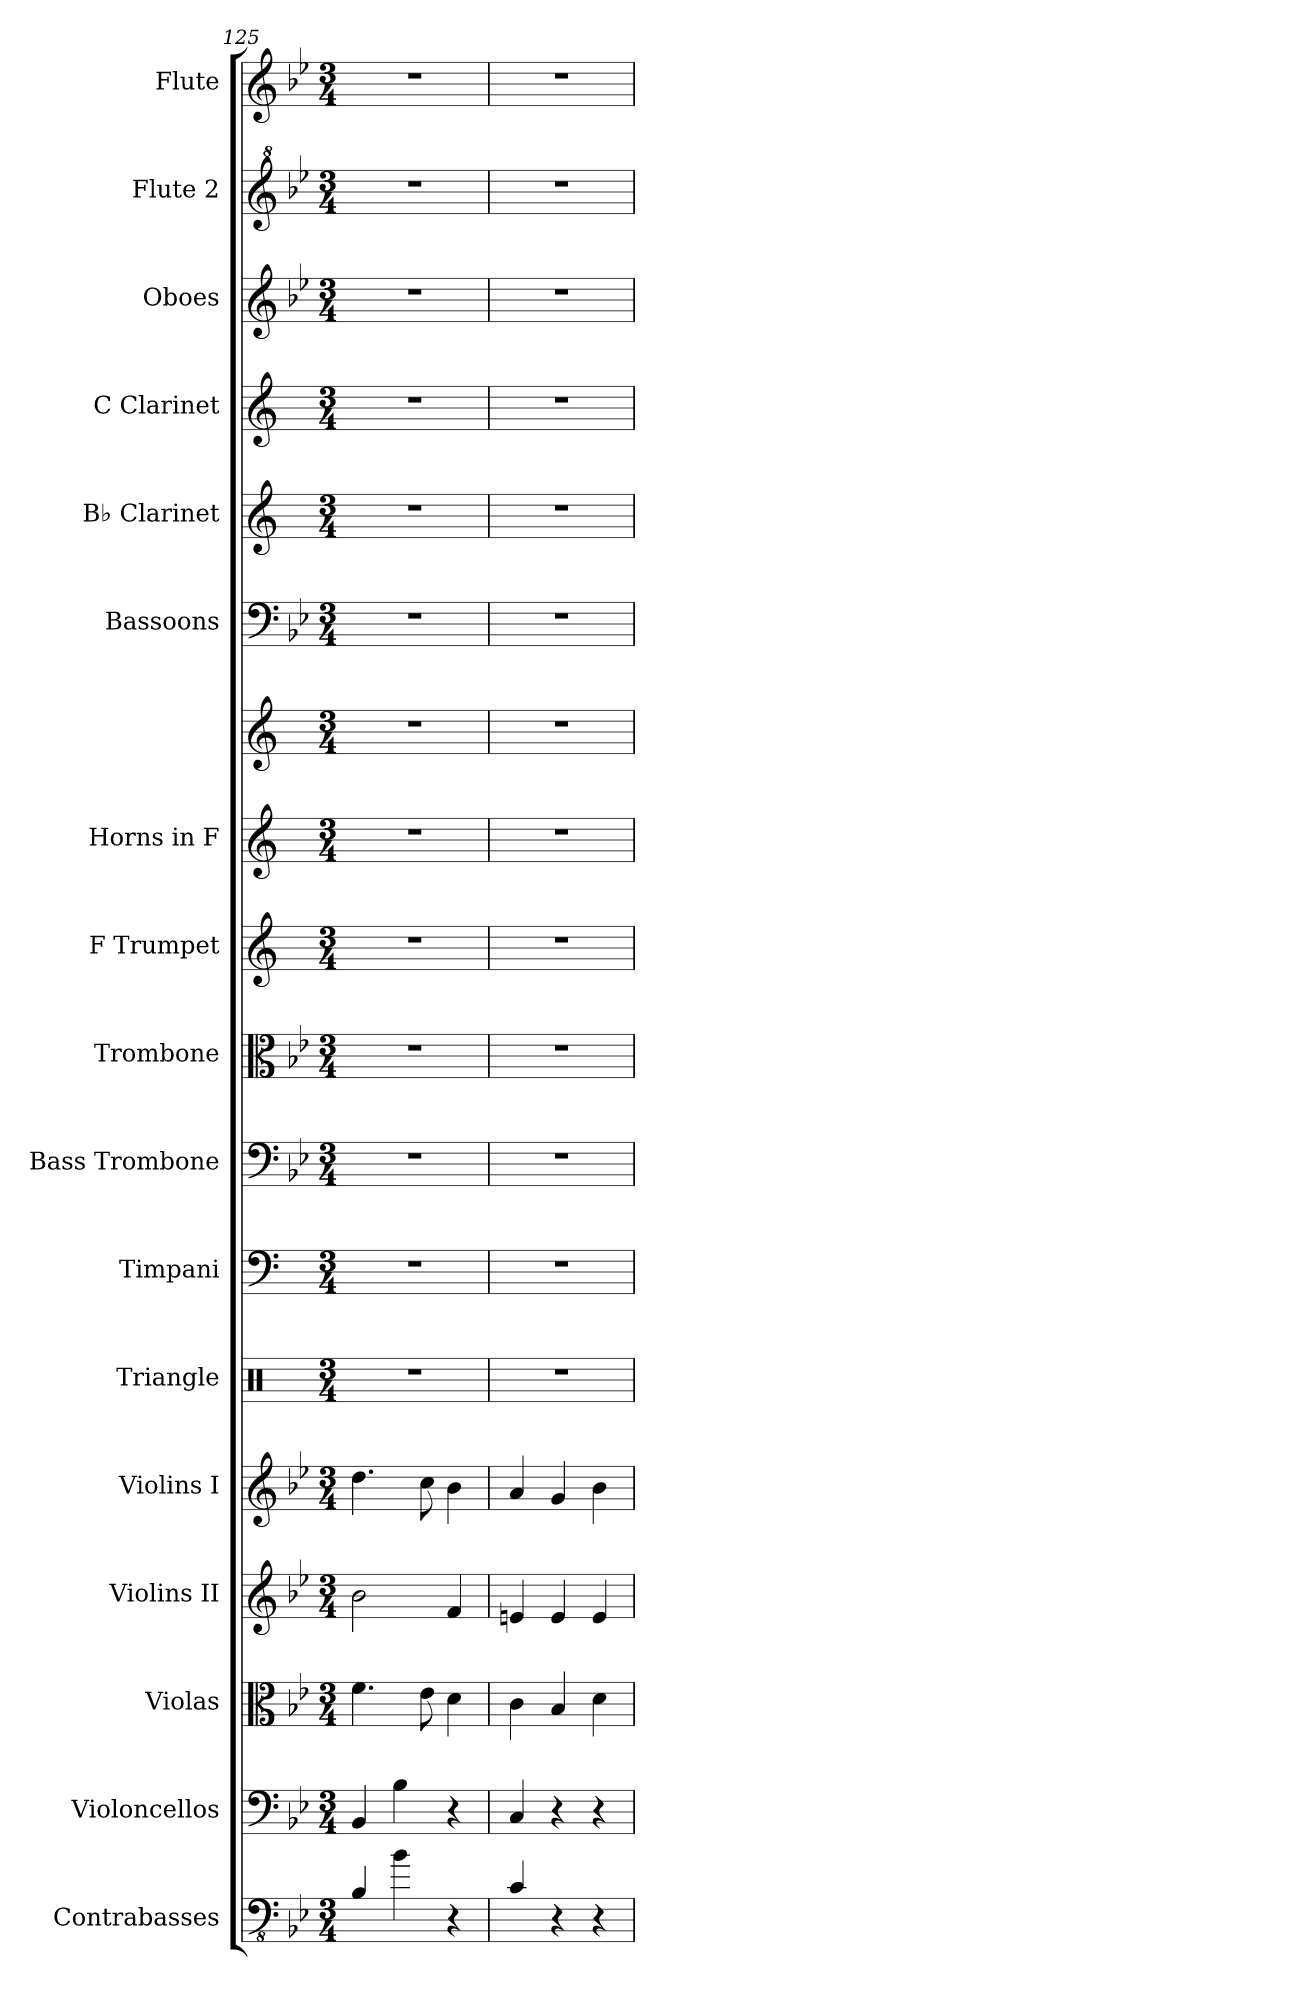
**kern	**kern	**kern	**kern	**kern	**kern	**kern	**kern	**kern	**kern	**kern	**kern	**kern	**kern	**kern	**kern	**kern	**kern
*part17	*part16	*part15	*part14	*part13	*part12	*part11	*part10	*part9	*part8	*part7	*part7	*part6	*part5	*part4	*part3	*part2	*part1
*staff18	*staff17	*staff16	*staff15	*staff14	*staff13	*staff12	*staff11	*staff10	*staff9	*staff8	*staff7	*staff6	*staff5	*staff4	*staff3	*staff2	*staff1
*I"Contrabasses	*I"Violoncellos	*I"Violas	*I"Violins II	*I"Violins I	*I"Triangle	*I"Timpani	*I"Bass Trombone	*I"Trombone	*I"F Trumpet	*I"Horns in F	*	*I"Bassoons	*I"B♭ Clarinet	*I"C Clarinet	*I"Oboes	*I"Flute 2	*I"Flute
*I'Cb.	*I'Vc.	*I'Vla.	*I'Vln. II	*I'Vln. I	*I'Trgl.	*I'Timp.	*I'B. Tbn.	*I'Tbn.	*I'F Tpt.	*	*	*I'Bsn.	*I'B♭ Cl.	*I'C Cl.	*I'Ob.	*I'Fl. 2	*I'Fl. 2
*clefFv4	*clefF4	*clefC3	*clefG2	*clefG2	*clefX	*clefF4	*clefF4	*clefC3	*clefG2	*clefG2	*clefG2	*clefF4	*clefG2	*clefG2	*clefG2	*clefG^2	*clefG2
*ITrd7c12	*	*	*	*	*	*	*	*	*ITrd-3c-5	*ITrd4c7	*ITrd4c7	*	*ITrd1c2	*ITrd1c2	*	*	*
*k[b-e-]	*k[b-e-]	*k[b-e-]	*k[b-e-]	*k[b-e-]	*k[]	*k[]	*k[b-e-]	*k[b-e-]	*k[b-]	*k[b-]	*k[b-]	*k[b-e-]	*k[b-e-]	*k[b-e-]	*k[b-e-]	*k[b-e-]	*k[b-e-]
*M3/4	*M3/4	*M3/4	*M3/4	*M3/4	*M3/4	*M3/4	*M3/4	*M3/4	*M3/4	*M3/4	*M3/4	*M3/4	*M3/4	*M3/4	*M3/4	*M3/4	*M3/4
=125	=125	=125	=125	=125	=125	=125	=125	=125	=125	=125	=125	=125	=125	=125	=125	=125	=125
4BBB-/	4BB-/	4.f\	2b-\	4.dd\	2.r	2.r	2.r	2.r	2.r	2.r	2.r	2.r	2.r	2.r	2.r	2.r	2.r
4BB-\	4B-\	.	.	.	.	.	.	.	.	.	.	.	.	.	.	.	.
.	.	8e-\	.	8cc\	.	.	.	.	.	.	.	.	.	.	.	.	.
4r	4r	4d\	4f/	4b-\	.	.	.	.	.	.	.	.	.	.	.	.	.
=126	=126	=126	=126	=126	=126	=126	=126	=126	=126	=126	=126	=126	=126	=126	=126	=126	=126
4CC/	4C/	4c\	4en/	4a/	2.r	2.r	2.r	2.r	2.r	2.r	2.r	2.r	2.r	2.r	2.r	2.r	2.r
4r	4r	4B-/	4e/	4g/	.	.	.	.	.	.	.	.	.	.	.	.	.
4r	4r	4d\	4e/	4b-\	.	.	.	.	.	.	.	.	.	.	.	.	.
=	=	=	=	=	=	=	=	=	=	=	=	=	=	=	=	=	=
*-	*-	*-	*-	*-	*-	*-	*-	*-	*-	*-	*-	*-	*-	*-	*-	*-	*-
